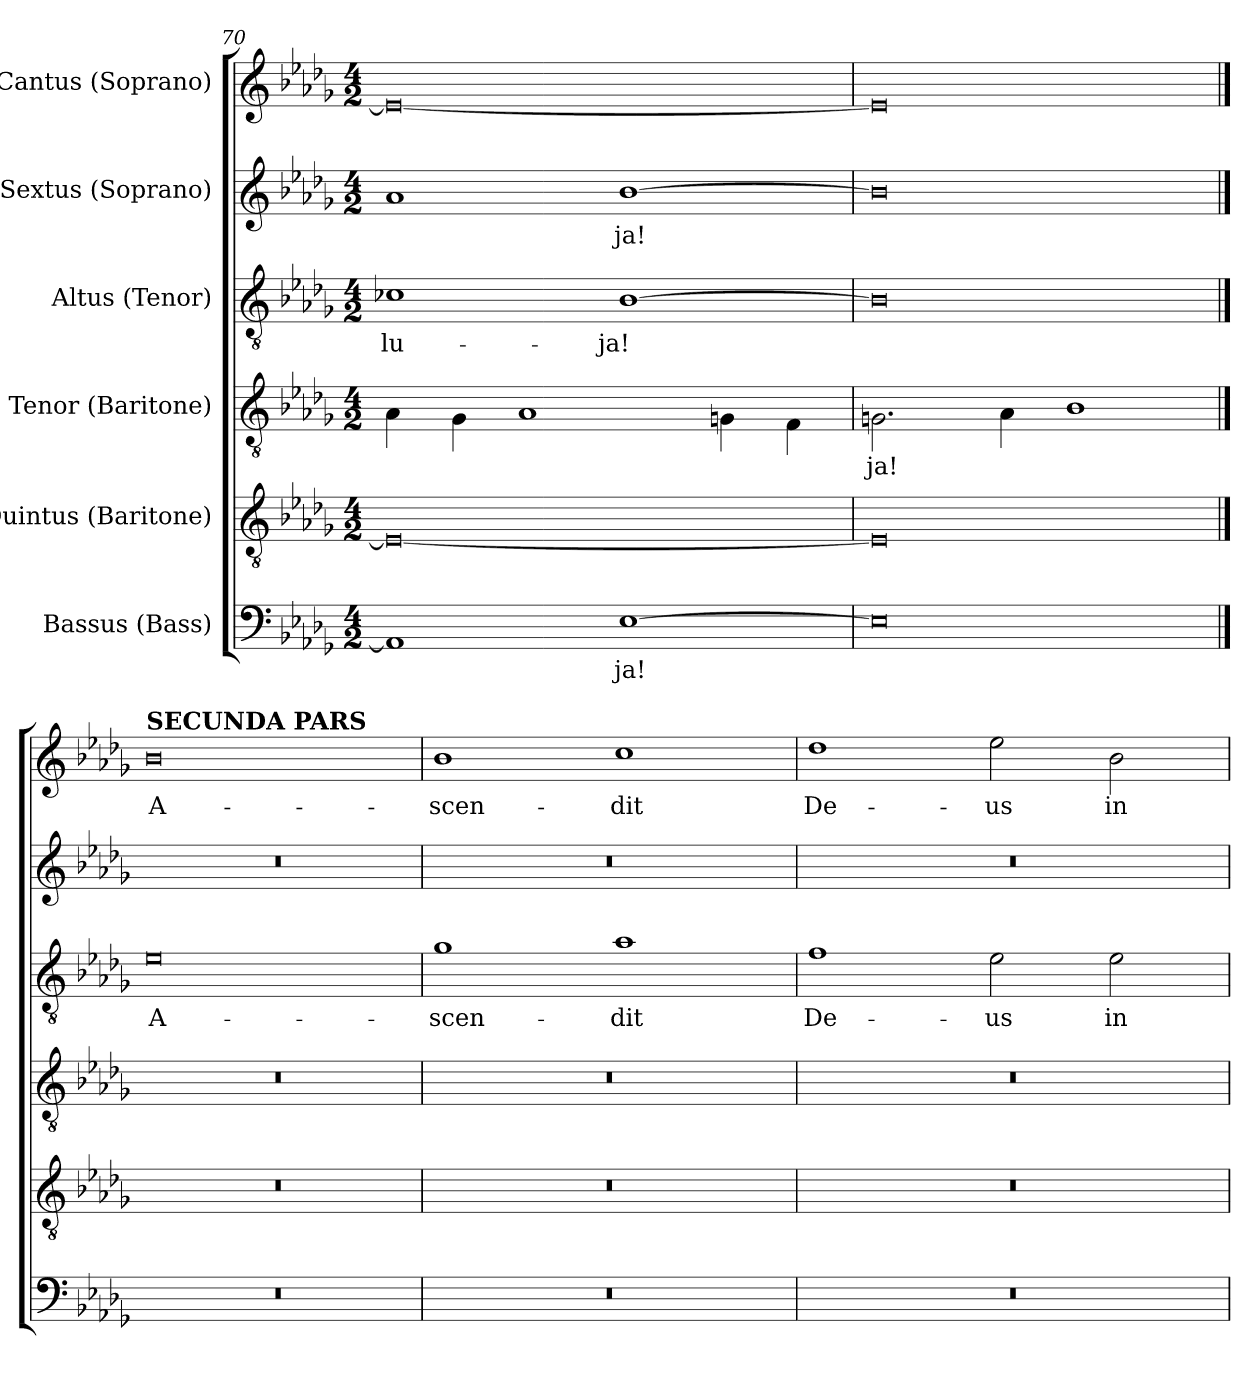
**kern	**text	**kern	**kern	**text	**kern	**text	**kern	**text	**kern	**text
*part6	*part6	*part5	*part4	*part4	*part3	*part3	*part2	*part2	*part1	*part1
*staff6	*staff6	*staff5	*staff4	*staff4	*staff3	*staff3	*staff2	*staff2	*staff1	*staff1
*I"Bassus (Bass)	*	*I"Quintus (Baritone)	*I"Tenor (Baritone)	*	*I"Altus (Tenor)	*	*I"Sextus (Soprano)	*	*I"Cantus (Soprano)	*
*clefF4	*	*clefGv2	*clefGv2	*	*clefGv2	*	*clefG2	*	*clefG2	*
*	*	*ITrd7c12	*ITrd7c12	*	*ITrd7c12	*	*	*	*	*
*k[b-e-a-d-g-]	*	*k[b-e-a-d-g-]	*k[b-e-a-d-g-]	*	*k[b-e-a-d-g-]	*	*k[b-e-a-d-g-]	*	*k[b-e-a-d-g-]	*
*D-:	*	*D-:	*D-:	*	*D-:	*	*D-:	*	*D-:	*
*M4/2	*	*M4/2	*M4/2	*	*M4/2	*	*M4/2	*	*M4/2	*
=70	=70	=70	=70	=70	=70	=70	=70	=70	=70	=70
!	!	!	!	!	!	!LO:LY:b:color=#000000	!	!	!	!
1AA-i]	.	0EE-i_	4AA-i\	.	1C-Xi	-lu-	1a-i	.	0e-i_	.
.	.	.	4GG-i\	.	.	.	.	.	.	.
.	.	.	1AA-i	.	.	.	.	.	.	.
!	!LO:LY:b:color=#000000	!	!	!	!	!	!	!	!	!
!	!	!	!	!	!	!LO:LY:b:color=#000000	!	!	!	!
!	!	!	!	!	!	!	!	!LO:LY:b:color=#000000	!	!
[1E-i	-ja!	.	.	.	[1BB-i	-ja!	[1b-i	-ja!	.	.
.	.	.	4GGni\	.	.	.	.	.	.	.
.	.	.	4FFi\	.	.	.	.	.	.	.
=71	=71	=71	=71	=71	=71	=71	=71	=71	=71	=71
!	!	!	!	!LO:LY:b:color=#000000	!	!	!	!	!	!
0E-i]	.	0EE-i]	2.GGni\	-ja!	0BB-i]	.	0b-i]	.	0e-i]	.
.	.	.	4AA-i\	.	.	.	.	.	.	.
.	.	.	1BB-i	.	.	.	.	.	.	.
!!LO:PB:g=z
==72	==72	==72	==72	==72	==72	==72	==72	==72	==72	==72
!LO:N:vis=1	!	!LO:N:vis=1	!LO:N:vis=1	!	!	!	!	!	!	!
!	!	!	!	!	!	!LO:LY:b:color=#000000	!LO:N:vis=1	!	!	!
!	!	!	!	!	!	!	!	!	!LO:TX:a:B:t=SECUNDA PARS	!
!	!	!	!	!	!	!	!	!	!	!LO:LY:b:color=#000000
0r	.	0r	0r	.	0E-i	A-	0r	.	0b-i	A-
=73	=73	=73	=73	=73	=73	=73	=73	=73	=73	=73
!LO:N:vis=1	!	!LO:N:vis=1	!LO:N:vis=1	!	!	!	!	!	!	!
!	!	!	!	!	!	!LO:LY:b:color=#000000	!LO:N:vis=1	!	!	!
!	!	!	!	!	!	!	!	!	!	!LO:LY:b:color=#000000
0r	.	0r	0r	.	1G-i	-scen-	0r	.	1b-i	-scen-
!	!	!	!	!	!	!LO:LY:b:color=#000000	!	!	!	!
!	!	!	!	!	!	!	!	!	!	!LO:LY:b:color=#000000
.	.	.	.	.	1A-i	-dit	.	.	1cci	-dit
=74	=74	=74	=74	=74	=74	=74	=74	=74	=74	=74
!LO:N:vis=1	!	!LO:N:vis=1	!LO:N:vis=1	!	!	!	!	!	!	!
!	!	!	!	!	!	!LO:LY:b:color=#000000	!LO:N:vis=1	!	!	!
!	!	!	!	!	!	!	!	!	!	!LO:LY:b:color=#000000
0r	.	0r	0r	.	1Fi	De-	0r	.	1dd-i	De-
!	!	!	!	!	!	!LO:LY:b:color=#000000	!	!	!	!
!	!	!	!	!	!	!	!	!	!	!LO:LY:b:color=#000000
.	.	.	.	.	2E-i\	-us	.	.	2ee-i\	-us
!	!	!	!	!	!	!LO:LY:b:color=#000000	!	!	!	!
!	!	!	!	!	!	!	!	!	!	!LO:LY:b:color=#000000
.	.	.	.	.	2E-i\	in	.	.	2b-i\	in
=	=	=	=	=	=	=	=	=	=	=
*-	*-	*-	*-	*-	*-	*-	*-	*-	*-	*-
